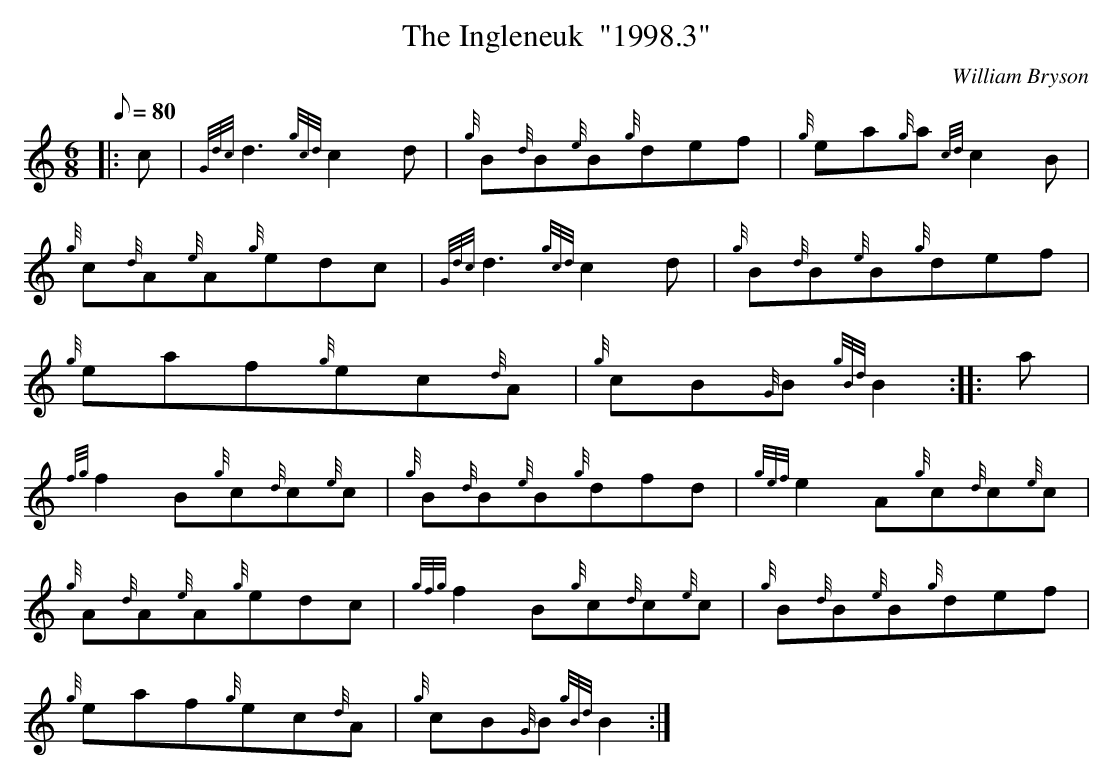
X:1
T:The Ingleneuk  "1998.3"
M:6/8
L:1/8
Q:80
C:William Bryson
K:HP
|: c | \
{Gdc}d3{gcd}c2d | \
{g}B{d}B{e}B{g}def | \
{g}ea{g}a{cd}c2B |
{g}c{d}A{e}A{g}edc | \
{Gdc}d3{gcd}c2d | \
{g}B{d}B{e}B{g}def |
{g}eaf{g}ec{d}A | \
{g}cB{G}B{gBd}B2 :: \
a |
{fg}f2B{g}c{d}c{e}c | \
{g}B{d}B{e}B{g}dfd | \
{gef}e2A{g}c{d}c{e}c |
{g}A{d}A{e}A{g}edc | \
{gfg}f2B{g}c{d}c{e}c | \
{g}B{d}B{e}B{g}def |
{g}eaf{g}ec{d}A | \
{g}cB{G}B{gBd}B2 :|
